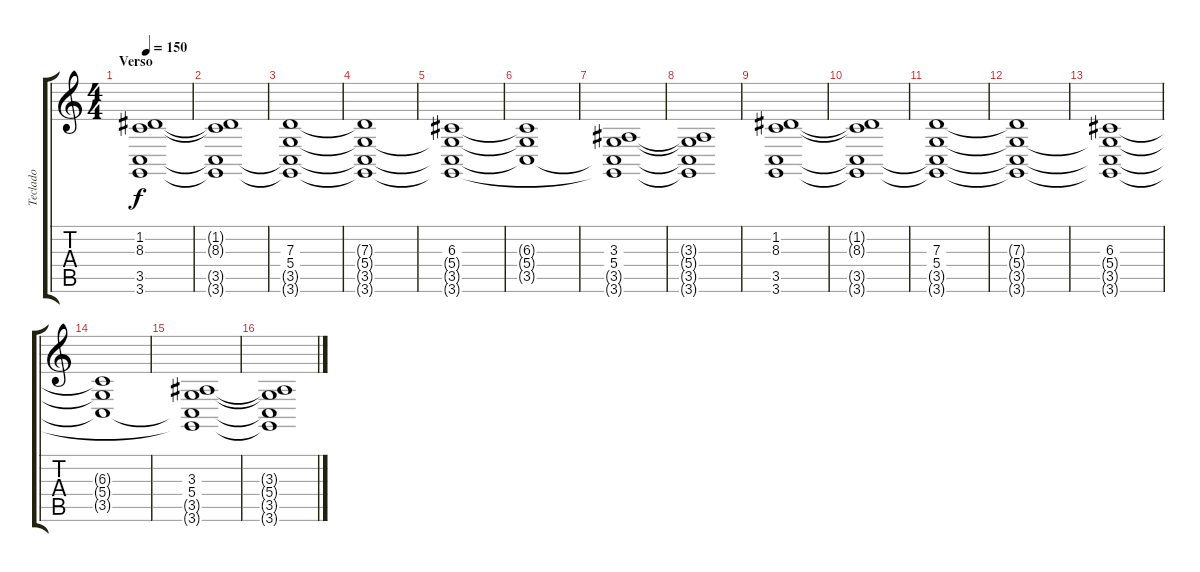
\track ("Teclado" "Teclado") {instrument synthstrings2}
\staff {score tabs}
\tuning (E4 B3 G3 D3 A2 E2) {hide}
\ts (4 4)
\section ("" "Verso")
\tempo 150
\clef g2
\ks c
(1.2 8.3 3.5 3.6).1{dy f} |
(1.2{t} 8.3{t} 3.5{t} 3.6{t}).1 |
(7.3 5.4 3.5{t} 3.6{t}).1 |
(7.3{t} 5.4{t} 3.5{t} 3.6{t}).1 |
(6.3 5.4{t} 3.5{t} 3.6{t}).1 |
(6.3{t} 5.4{t} 3.5{t}).1 |
(3.3 5.4 3.5{t} 3.6{t}).1 |
(3.3{t} 5.4{t} 3.5{t} 3.6{t}).1 |
(1.2 8.3 3.5 3.6).1 |
(1.2{t} 8.3{t} 3.5{t} 3.6{t}).1 |
(7.3 5.4 3.5{t} 3.6{t}).1 |
(7.3{t} 5.4{t} 3.5{t} 3.6{t}).1 |
(6.3 5.4{t} 3.5{t} 3.6{t}).1 |
(6.3{t} 5.4{t} 3.5{t}).1 |
(3.3 5.4 3.5{t} 3.6{t}).1 |
(3.3{t} 5.4{t} 3.5{t} 3.6{t}).1
